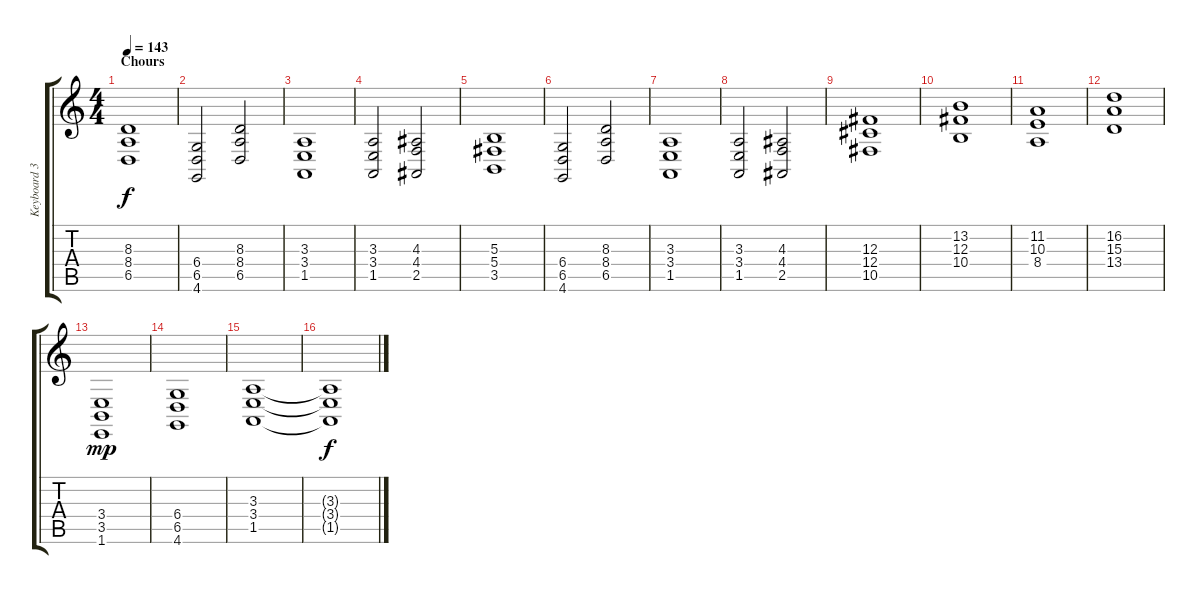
\track ("Keyboard 3" "Keyboard 3") {instrument synthstrings1}
\staff {score tabs}
\tuning (Eb4 Bb3 Gb3 Db3 Ab2 Eb2) {hide}
\ts (4 4)
\section ("" "Chours")
\tempo 143
\clef g2
\ks c
(8.3 8.4 6.5).1{dy f volume 8 instrument choiraahs} |
(6.4 6.5 4.6).2 (8.3 8.4 6.5).2 |
(3.3 3.4 1.5).1 |
(3.3 3.4 1.5).2 (4.3 4.4 2.5).2 |
(5.3 5.4 3.5).1 |
(6.4 6.5 4.6).2 (8.3 8.4 6.5).2 |
(3.3 3.4 1.5).1 |
(3.3 3.4 1.5).2 (4.3 4.4 2.5).2 |
(12.3 12.4 10.5).1 |
(13.2 12.3 10.4).1 |
(11.2 10.3 8.4).1 |
(16.2 15.3 13.4).1 |
(3.4 3.5 1.6).1{dy mp} |
(6.4 6.5 4.6).1 |
(3.3 3.4 1.5).1 |
(3.3{t} 3.4{t} 1.5{t}).1{dy f}
